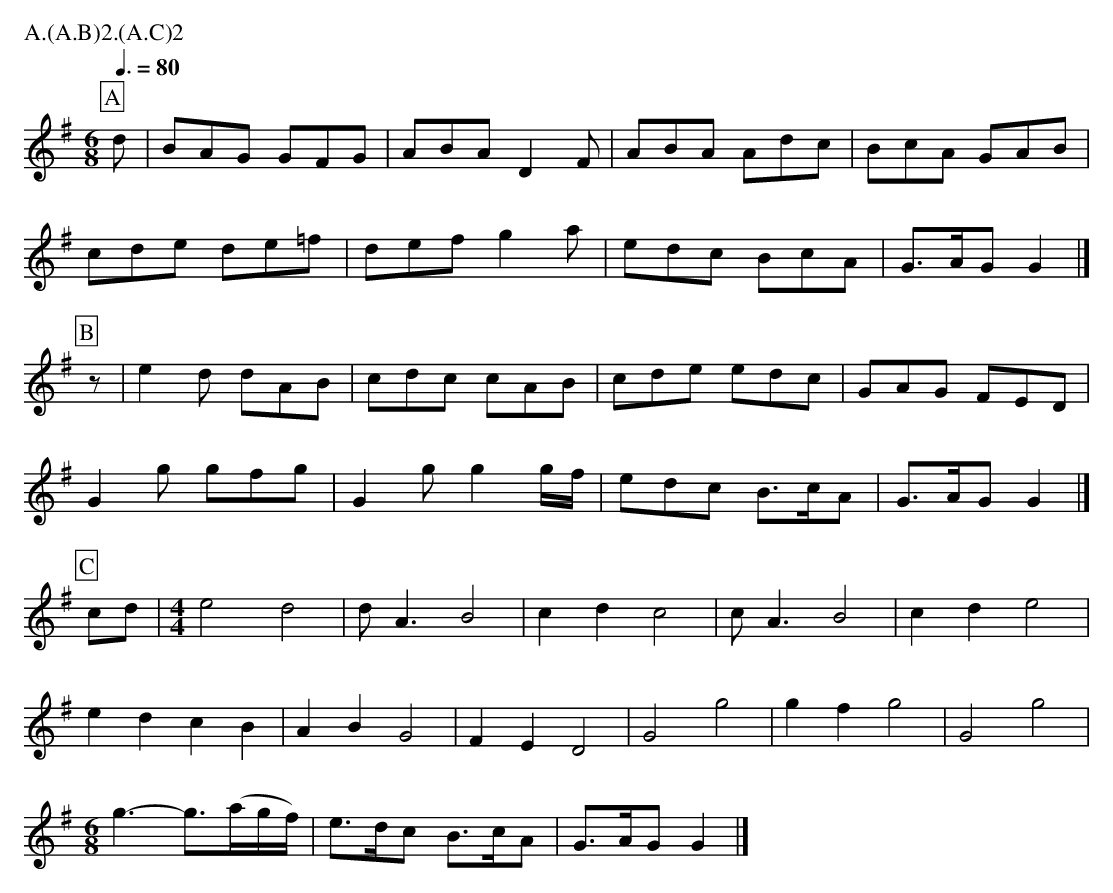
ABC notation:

X:1
T:Glorisher (Leapfrog) Fieldtown
W:
W: C-music score is as per the Black Book, but clearly needs sorting out.
M:6/8
L:1/8
Q: 3/8=80
P:A.(A.B)2.(A.C)2
K:G
P:A
d|BAG GFG |ABA D2 F  | ABA Adc |BcA  GAB|
cde de=f|def g2 a| edc BcA |G>AG G2 |]
P:B
z|e2d dAB |cdc cAB | cde edc |GAG  FED|
G2g gfg |G2g g2g/f/| edc B>cA|G>AG G2 |]
P:C
cd |\
M:4/4
L:1/4
e2 d2 | d<A B2 | cd c2 | c<A B2 | cd e2 |
ed cB | AB G2 | FE D2 | G2 g2 | gf g2 | G2 g2 |
M:6/8
L:1/8
g3-g>(ag/f/) | e>dc B>cA | G>AG G2 |]
